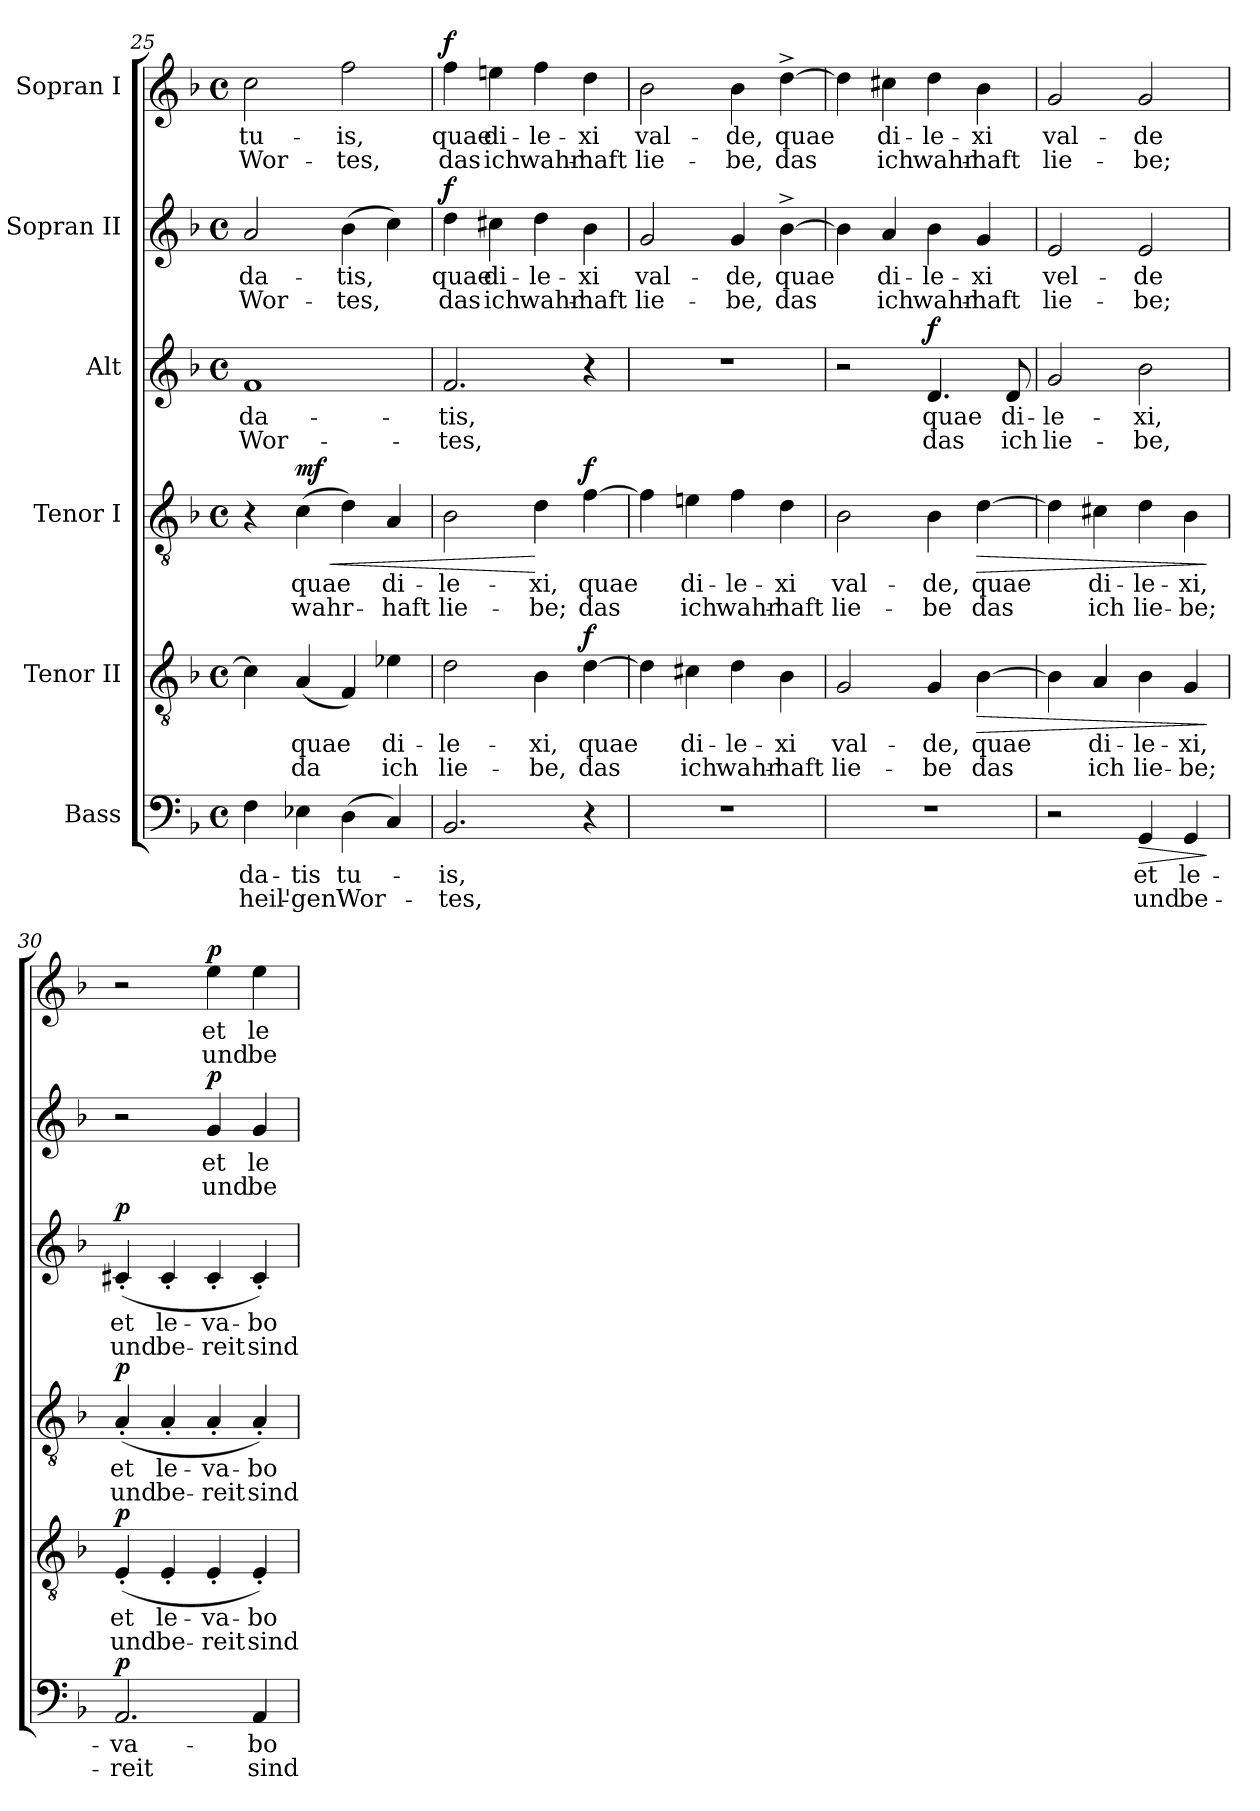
**kern	**text	**text	**dynam	**kern	**text	**text	**dynam	**kern	**text	**text	**dynam	**kern	**text	**text	**dynam	**kern	**text	**text	**dynam	**kern	**text	**text	**dynam
*part6	*part6	*part6	*part6	*part5	*part5	*part5	*part5	*part4	*part4	*part4	*part4	*part3	*part3	*part3	*part3	*part2	*part2	*part2	*part2	*part1	*part1	*part1	*part1
*staff6	*staff6	*staff6	*staff6	*staff5	*staff5	*staff5	*staff5	*staff4	*staff4	*staff4	*staff4	*staff3	*staff3	*staff3	*staff3	*staff2	*staff2	*staff2	*staff2	*staff1	*staff1	*staff1	*staff1
*I"Bass	*	*	*	*I"Tenor II	*	*	*	*I"Tenor I	*	*	*	*I"Alt	*	*	*	*I"Sopran II	*	*	*	*I"Sopran I	*	*	*
*clefF4	*	*	*	*clefGv2	*	*	*	*clefGv2	*	*	*	*clefG2	*	*	*	*clefG2	*	*	*	*clefG2	*	*	*
*k[b-]	*	*	*	*k[b-]	*	*	*	*k[b-]	*	*	*	*k[b-]	*	*	*	*k[b-]	*	*	*	*k[b-]	*	*	*
*F:	*	*	*	*F:	*	*	*	*F:	*	*	*	*F:	*	*	*	*F:	*	*	*	*F:	*	*	*
*M4/4	*	*	*	*M4/4	*	*	*	*M4/4	*	*	*	*M4/4	*	*	*	*M4/4	*	*	*	*M4/4	*	*	*
*met(c)	*	*	*	*met(c)	*	*	*	*met(c)	*	*	*	*met(c)	*	*	*	*met(c)	*	*	*	*met(c)	*	*	*
=25	=25	=25	=25	=25	=25	=25	=25	=25	=25	=25	=25	=25	=25	=25	=25	=25	=25	=25	=25	=25	=25	=25	=25
4F\	-da-	heil'-	.	4c\]	.	.	.	4r	.	.	.	1f	-da-	Wor-	.	2a/	-da-	Wor-	.	2cc\	tu-	Wor-	.
!	!	!	!	!	!	!	!	!	!	!	!LO:HP:b	!	!	!	!	!	!	!	!	!	!	!	!
!	!	!	!	!	!	!	!	!	!	!	!LO:DY:n=1:a	!	!	!	!	!	!	!	!	!	!	!	!
4E-X\	-tis	-gen	.	(4A/	quae	da	.	(>4c\	quae	wahr-	< mf	.	.	.	.	.	.	.	.	.	.	.	.
(>4D\	tu-	Wor-	.	4F/)	.	.	.	4d\)	.	.	.	.	.	.	.	(>4b-\	-tis,	-tes,	.	2ff\	-is,	-tes,	.
4C/)	.	.	.	4e-X\	di-	ich	.	4A/	di-	-haft	.	.	.	.	.	4cc\)	.	.	.	.	.	.	.
=26	=26	=26	=26	=26	=26	=26	=26	=26	=26	=26	=26	=26	=26	=26	=26	=26	=26	=26	=26	=26	=26	=26	=26
!	!	!	!	!	!	!	!	!	!	!	!	!	!	!	!	!	!	!	!LO:DY:a	!	!	!	!LO:DY:a
2.BB-/	-is,	-tes,	.	2d\	-le-	lie-	.	2B-\	-le-	lie-	.	2.f/	-tis,	-tes,	.	4dd\	quae	das	f	4ff\	quae	das	f
.	.	.	.	.	.	.	.	.	.	.	.	.	.	.	.	4cc#X\	di-	ich	.	4een\	di-	ich	.
.	.	.	.	4B-\	-xi,	-be,	.	4d\	-xi,	-be;	[	.	.	.	.	4dd\	-le-	wahr-	.	4ff\	-le-	wahr-	.
!	!	!	!	!	!	!	!LO:DY:a	!	!	!	!LO:DY:a	!	!	!	!	!	!	!	!	!	!	!	!
4r	.	.	.	[4d\	quae	das	f	[4f\	quae	das	f	4r	.	.	.	4b-\	-xi	-haft	.	4dd\	-xi	-haft	.
!!LO:PB:g=z
=27	=27	=27	=27	=27	=27	=27	=27	=27	=27	=27	=27	=27	=27	=27	=27	=27	=27	=27	=27	=27	=27	=27	=27
1r	.	.	.	4d\]	.	.	.	4f\]	.	.	.	1r	.	.	.	2g/	val-	lie-	.	2b-\	val-	lie-	.
.	.	.	.	4c#X\	di-	ich	.	4en\	di-	ich	.	.	.	.	.	.	.	.	.	.	.	.	.
.	.	.	.	4d\	-le-	wahr-	.	4f\	-le-	wahr-	.	.	.	.	.	4g/	-de,	-be,	.	4b-\	-de,	-be,	.
.	.	.	.	4B-\	-xi	-haft	.	4d\	-xi	-haft	.	.	.	.	.	[4b-^\	quae	das	.	[4dd^\	quae	das	.
=28	=28	=28	=28	=28	=28	=28	=28	=28	=28	=28	=28	=28	=28	=28	=28	=28	=28	=28	=28	=28	=28	=28	=28
1r	.	.	.	2G/	val-	lie-	.	2B-\	val-	lie-	.	2r	.	.	.	4b-\]	.	.	.	4dd\]	.	.	.
.	.	.	.	.	.	.	.	.	.	.	.	.	.	.	.	4a/	di-	ich	.	4cc#X\	di-	ich	.
!	!	!	!	!	!	!	!	!	!	!	!	!	!	!	!LO:DY:a	!	!	!	!	!	!	!	!
.	.	.	.	4G/	-de,	-be	.	4B-\	-de,	-be	.	4.d/	quae	das	f	4b-\	-le-	wahr-	.	4dd\	-le-	wahr-	.
!	!	!	!	!	!	!	!LO:HP:b	!	!	!	!LO:HP:b	!	!	!	!	!	!	!	!	!	!	!	!
.	.	.	.	[4B-\	quae	das	>	[4d\	quae	das	>	.	.	.	.	4g/	-xi	-haft	.	4b-\	-xi	-haft	.
.	.	.	.	.	.	.	.	.	.	.	.	8d/	di-	ich	.	.	.	.	.	.	.	.	.
=29	=29	=29	=29	=29	=29	=29	=29	=29	=29	=29	=29	=29	=29	=29	=29	=29	=29	=29	=29	=29	=29	=29	=29
2r	.	.	.	4B-\]	.	.	.	4d\]	.	.	.	2g/	-le-	lie-	.	2e/	vel-	lie-	.	2g/	val-	lie-	.
.	.	.	.	4A/	di-	ich	.	4c#X\	di-	ich	.	.	.	.	.	.	.	.	.	.	.	.	.
!	!	!	!LO:HP:b	!	!	!	!	!	!	!	!	!	!	!	!	!	!	!	!	!	!	!	!
4GG/	et	und	>	4B-\	-le-	lie-	.	4d\	-le-	lie-	.	2b-\	-xi,	-be,	.	2e/	-de	-be;	.	2g/	-de	-be;	.
4GG/	le-	be-	.	4G/	-xi,	-be;	.	4B-\	-xi,	-be;	.	.	.	.	.	.	.	.	.	.	.	.	.
.	.	.	]	.	.	.	]	.	.	.	]	.	.	.	.	.	.	.	.	.	.	.	.
=30	=30	=30	=30	=30	=30	=30	=30	=30	=30	=30	=30	=30	=30	=30	=30	=30	=30	=30	=30	=30	=30	=30	=30
!	!	!	!LO:DY:a	!	!	!	!LO:DY:a	!	!	!	!LO:DY:a	!	!	!	!LO:DY:a	!	!	!	!	!	!	!	!
2.AA/	-va-	-reit	p	(>4E'/	et	und	p	(>4A'/	et	und	p	(>4c#X'/	et	und	p	2r	.	.	.	2r	.	.	.
.	.	.	.	4E'/	le-	be-	.	4A'/	le-	be-	.	4c#'/	le-	be-	.	.	.	.	.	.	.	.	.
!	!	!	!	!	!	!	!	!	!	!	!	!	!	!	!	!	!	!	!LO:DY:a	!	!	!	!LO:DY:a
.	.	.	.	4E'/	-va-	-reit	.	4A'/	-va-	-reit	.	4c#'/	-va-	-reit	.	4g/	et	und	p	4ee\	et	und	p
4AA/	-bo	sind	.	4E'/)	-bo	sind	.	4A'/)	-bo	sind	.	4c#'/)	-bo	sind	.	4g/	le-	be-	.	4ee\	le-	be-	.
=	=	=	=	=	=	=	=	=	=	=	=	=	=	=	=	=	=	=	=	=	=	=	=
*-	*-	*-	*-	*-	*-	*-	*-	*-	*-	*-	*-	*-	*-	*-	*-	*-	*-	*-	*-	*-	*-	*-	*-
